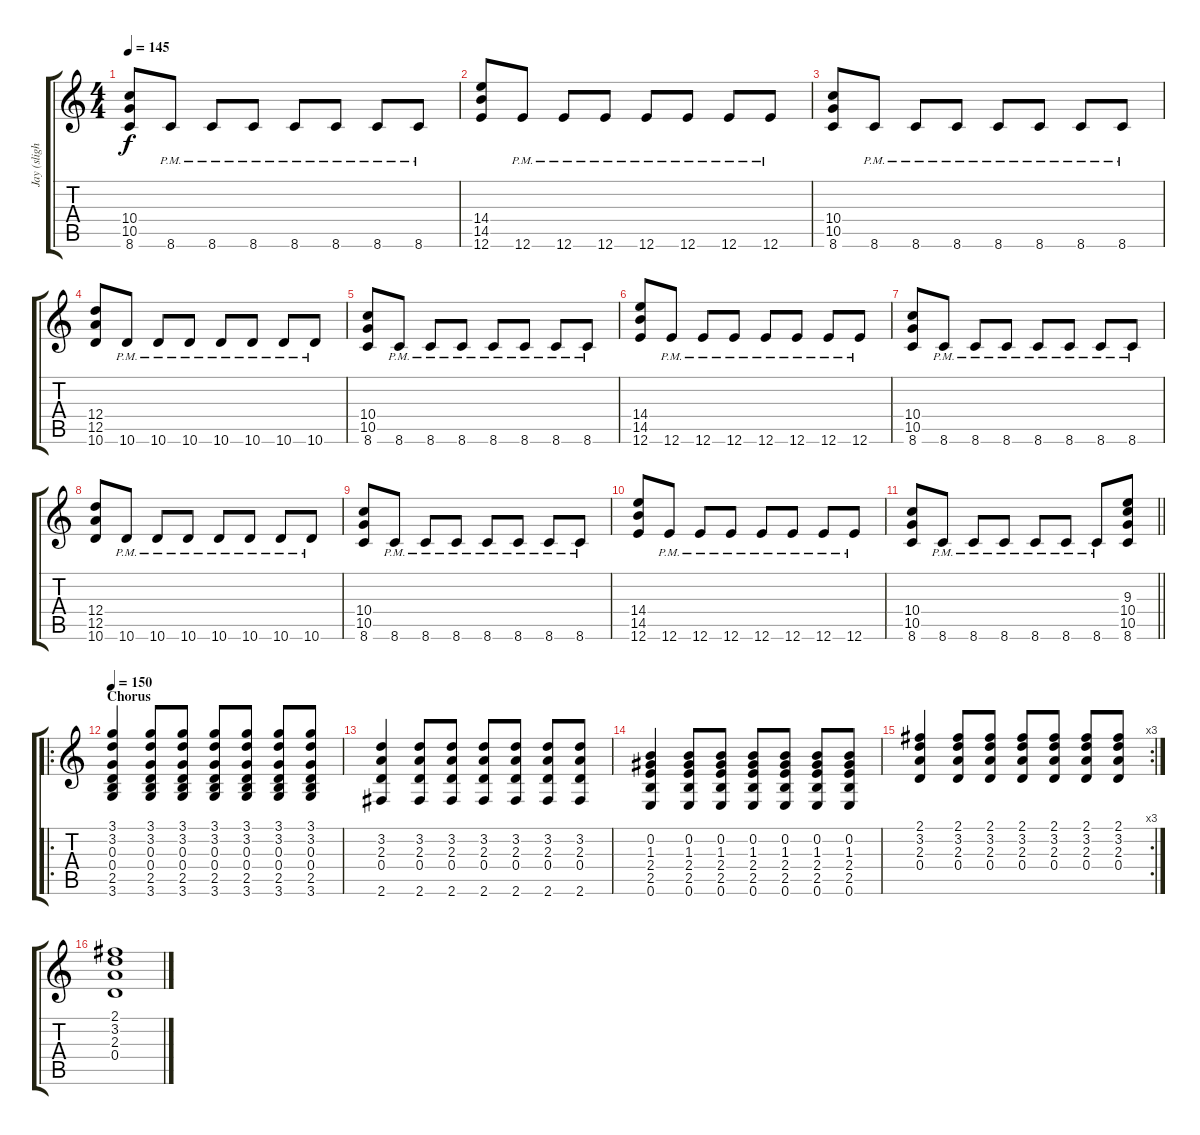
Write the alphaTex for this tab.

\track ("Jay (slightly overdriven jazz guitar)" "Jay (sligh") {instrument electricguitarjazz}
\staff {score tabs}
\tuning (E4 B3 G3 D3 A2 E2) {hide}
\ts (4 4)
\tempo 145
\clef g2
\ks c
(10.4 10.5 8.6).8{dy f} 8.6{pm}.8 8.6{pm}.8 8.6{pm}.8 8.6{pm}.8 8.6{pm}.8 8.6{pm}.8 8.6{pm}.8 |
(14.4 14.5 12.6).8 12.6{pm}.8 12.6{pm}.8 12.6{pm}.8 12.6{pm}.8 12.6{pm}.8 12.6{pm}.8 12.6{pm}.8 |
(10.4 10.5 8.6).8 8.6{pm}.8 8.6{pm}.8 8.6{pm}.8 8.6{pm}.8 8.6{pm}.8 8.6{pm}.8 8.6{pm}.8 |
(12.4 12.5 10.6).8 10.6{pm}.8 10.6{pm}.8 10.6{pm}.8 10.6{pm}.8 10.6{pm}.8 10.6{pm}.8 10.6{pm}.8 |
(10.4 10.5 8.6).8 8.6{pm}.8 8.6{pm}.8 8.6{pm}.8 8.6{pm}.8 8.6{pm}.8 8.6{pm}.8 8.6{pm}.8 |
(14.4 14.5 12.6).8 12.6{pm}.8 12.6{pm}.8 12.6{pm}.8 12.6{pm}.8 12.6{pm}.8 12.6{pm}.8 12.6{pm}.8 |
(10.4 10.5 8.6).8 8.6{pm}.8 8.6{pm}.8 8.6{pm}.8 8.6{pm}.8 8.6{pm}.8 8.6{pm}.8 8.6{pm}.8 |
(12.4 12.5 10.6).8 10.6{pm}.8 10.6{pm}.8 10.6{pm}.8 10.6{pm}.8 10.6{pm}.8 10.6{pm}.8 10.6{pm}.8 |
(10.4 10.5 8.6).8 8.6{pm}.8 8.6{pm}.8 8.6{pm}.8 8.6{pm}.8 8.6{pm}.8 8.6{pm}.8 8.6{pm}.8 |
(14.4 14.5 12.6).8 12.6{pm}.8 12.6{pm}.8 12.6{pm}.8 12.6{pm}.8 12.6{pm}.8 12.6{pm}.8 12.6{pm}.8 |
\barLineRight lightlight
(10.4 10.5 8.6).8 8.6{pm}.8 8.6{pm}.8 8.6{pm}.8 8.6{pm}.8 8.6{pm}.8 8.6{pm}.8 (9.3 10.4 10.5 8.6).8 |
\ro
\section ("" "Chorus")
\tempo 150
(3.1 3.2 0.3 0.4 2.5 3.6).4 (3.1 3.2 0.3 0.4 2.5 3.6).8 (3.1 3.2 0.3 0.4 2.5 3.6).8 (3.1 3.2 0.3 0.4 2.5 3.6).8 (3.1 3.2 0.3 0.4 2.5 3.6).8 (3.1 3.2 0.3 0.4 2.5 3.6).8 (3.1 3.2 0.3 0.4 2.5 3.6).8 |
(3.2 2.3 0.4 2.6).4 (3.2 2.3 0.4 2.6).8 (3.2 2.3 0.4 2.6).8 (3.2 2.3 0.4 2.6).8 (3.2 2.3 0.4 2.6).8 (3.2 2.3 0.4 2.6).8 (3.2 2.3 0.4 2.6).8 |
(0.2 1.3 2.4 2.5 0.6).4 (0.2 1.3 2.4 2.5 0.6).8 (0.2 1.3 2.4 2.5 0.6).8 (0.2 1.3 2.4 2.5 0.6).8 (0.2 1.3 2.4 2.5 0.6).8 (0.2 1.3 2.4 2.5 0.6).8 (0.2 1.3 2.4 2.5 0.6).8 |
\rc 3
(2.1 3.2 2.3 0.4).4 (2.1 3.2 2.3 0.4).8 (2.1 3.2 2.3 0.4).8 (2.1 3.2 2.3 0.4).8 (2.1 3.2 2.3 0.4).8 (2.1 3.2 2.3 0.4).8 (2.1 3.2 2.3 0.4).8 |
(2.1 3.2 2.3 0.4).1{instrument electricguitarclean}
